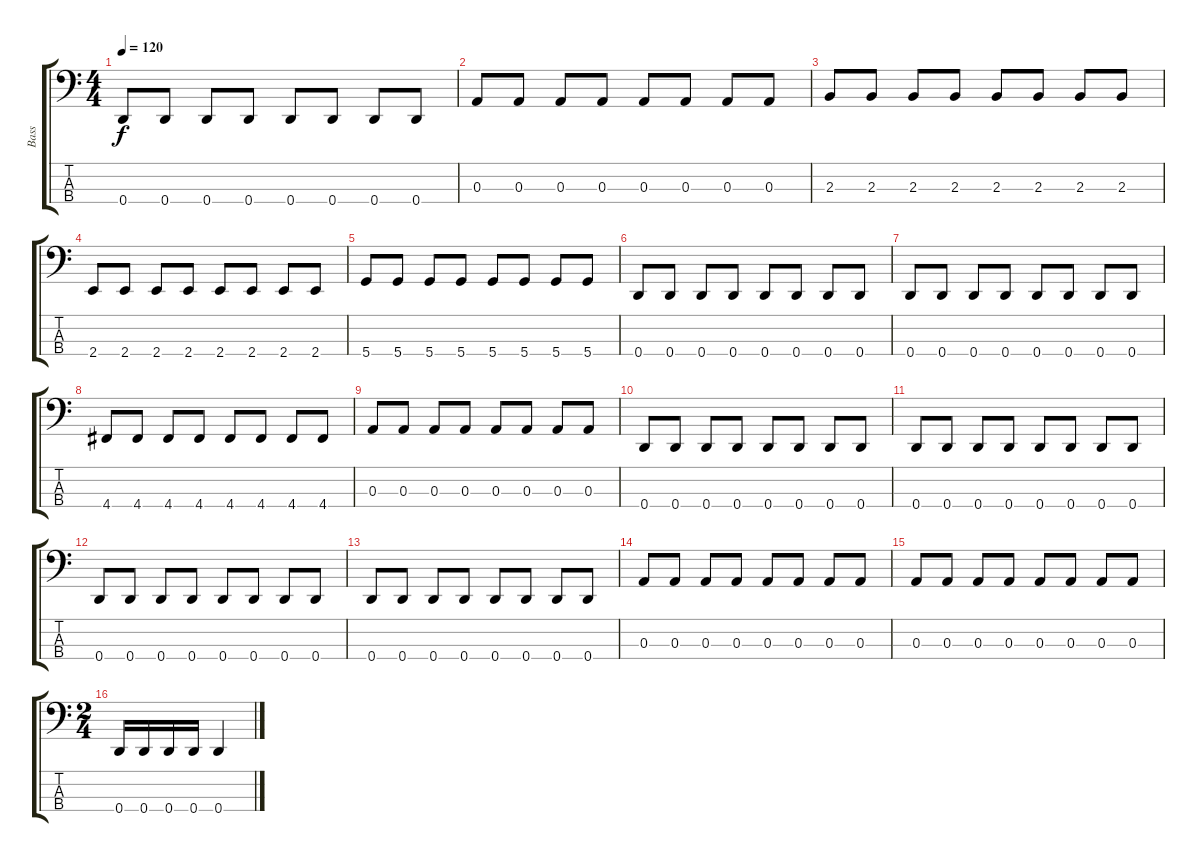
\track ("Bass" "Bass") {instrument electricbassfinger}
\staff {score tabs}
\tuning (G2 D2 A1 D1) {hide}
\ts (4 4)
\tempo 120
\clef f4
\ks c
0.4.8{dy f} 0.4.8 0.4.8 0.4.8 0.4.8 0.4.8 0.4.8 0.4.8 |
0.3.8 0.3.8 0.3.8 0.3.8 0.3.8 0.3.8 0.3.8 0.3.8 |
2.3.8 2.3.8 2.3.8 2.3.8 2.3.8 2.3.8 2.3.8 2.3.8 |
2.4.8 2.4.8 2.4.8 2.4.8 2.4.8 2.4.8 2.4.8 2.4.8 |
5.4.8 5.4.8 5.4.8 5.4.8 5.4.8 5.4.8 5.4.8 5.4.8 |
0.4.8 0.4.8 0.4.8 0.4.8 0.4.8 0.4.8 0.4.8 0.4.8 |
0.4.8 0.4.8 0.4.8 0.4.8 0.4.8 0.4.8 0.4.8 0.4.8 |
4.4.8 4.4.8 4.4.8 4.4.8 4.4.8 4.4.8 4.4.8 4.4.8 |
0.3.8 0.3.8 0.3.8 0.3.8 0.3.8 0.3.8 0.3.8 0.3.8 |
0.4.8 0.4.8 0.4.8 0.4.8 0.4.8 0.4.8 0.4.8 0.4.8 |
0.4.8 0.4.8 0.4.8 0.4.8 0.4.8 0.4.8 0.4.8 0.4.8 |
0.4.8 0.4.8 0.4.8 0.4.8 0.4.8 0.4.8 0.4.8 0.4.8 |
0.4.8 0.4.8 0.4.8 0.4.8 0.4.8 0.4.8 0.4.8 0.4.8 |
0.3.8 0.3.8 0.3.8 0.3.8 0.3.8 0.3.8 0.3.8 0.3.8 |
0.3.8 0.3.8 0.3.8 0.3.8 0.3.8 0.3.8 0.3.8 0.3.8 |
\ts (2 4)
0.4.16 0.4.16 0.4.16 0.4.16 0.4.4
